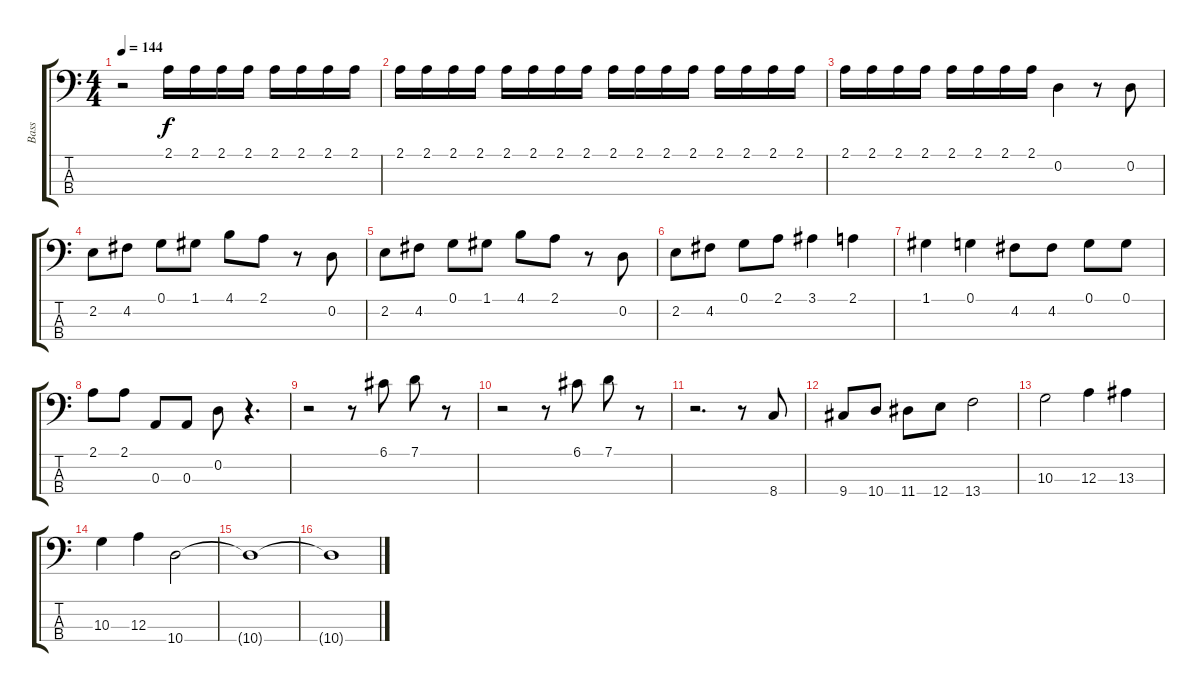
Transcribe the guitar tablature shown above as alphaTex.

\track ("Bass" "Bass") {instrument fretlessbass}
\staff {score tabs}
\tuning (G2 D2 A1 E1) {hide}
\ts (4 4)
\tempo 144
\clef f4
\ks c
r.2{dy f} 2.1.16 2.1.16 2.1.16 2.1.16 2.1.16 2.1.16 2.1.16 2.1.16 |
2.1.16 2.1.16 2.1.16 2.1.16 2.1.16 2.1.16 2.1.16 2.1.16 2.1.16 2.1.16 2.1.16 2.1.16 2.1.16 2.1.16 2.1.16 2.1.16 |
2.1.16 2.1.16 2.1.16 2.1.16 2.1.16 2.1.16 2.1.16 2.1.16 0.2.4 r.8 0.2.8 |
2.2.8 4.2.8 0.1.8 1.1.8 4.1.8 2.1.8 r.8 0.2.8 |
2.2.8 4.2.8 0.1.8 1.1.8 4.1.8 2.1.8 r.8 0.2.8 |
2.2.8 4.2.8 0.1.8 2.1.8 3.1.4 2.1.4 |
1.1.4 0.1.4 4.2.8 4.2.8 0.1.8 0.1.8 |
2.1.8 2.1.8 0.3.8 0.3.8 0.2.8 r.4{d} |
r.2 r.8 6.1.8 7.1.8 r.8 |
r.2 r.8 6.1.8 7.1.8 r.8 |
r.2{d} r.8 8.4.8 |
9.4.8 10.4.8 11.4.8 12.4.8 13.4.2 |
10.3.2 12.3.4 13.3.4 |
10.3.4 12.3.4 10.4.2 |
10.4{t}.1 |
10.4{t}.1
